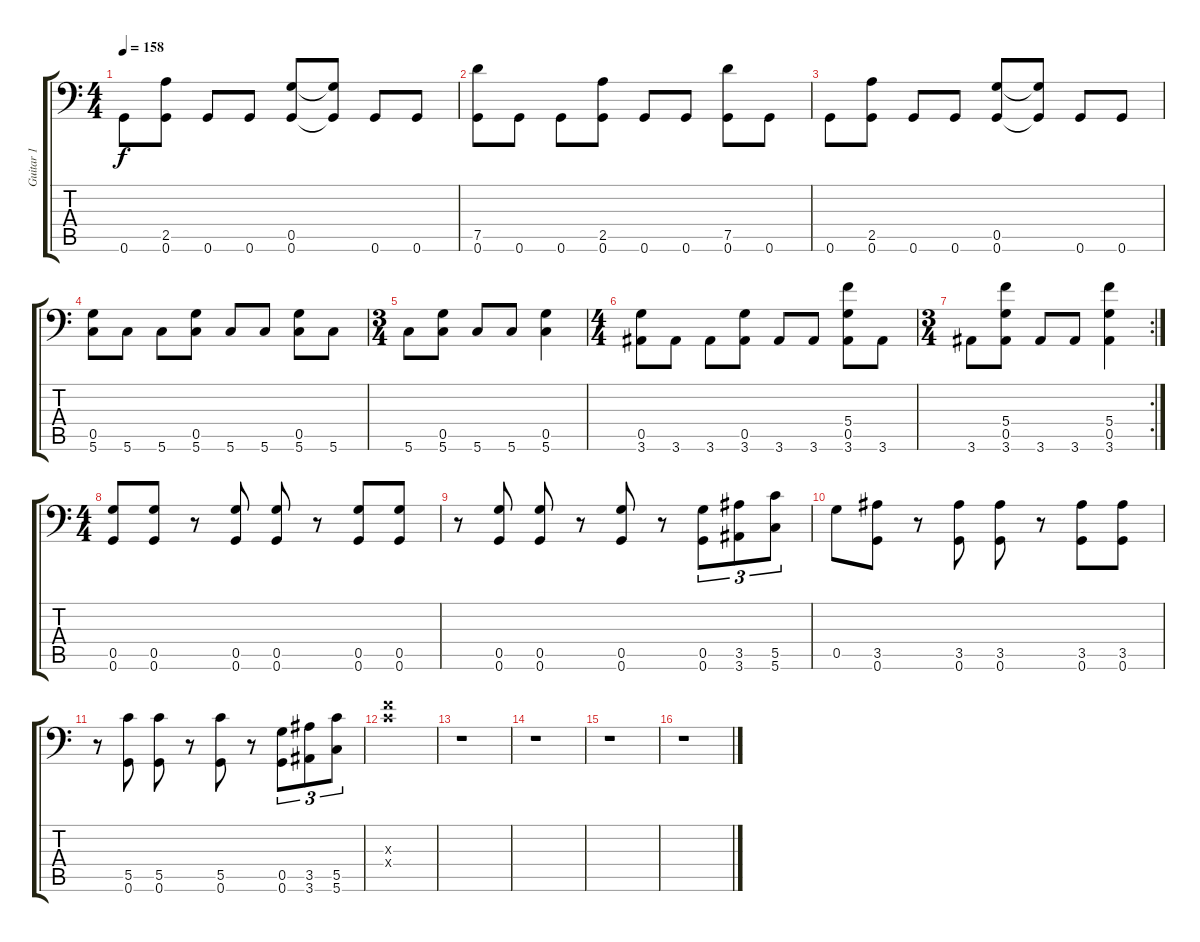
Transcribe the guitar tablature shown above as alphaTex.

\track ("Guitar 1" "Guitar 1") {instrument overdrivenguitar}
\staff {score tabs}
\tuning (D4 A3 F3 C3 G2 G1) {hide}
\ts (4 4)
\tempo 158
\clef f4
\ks c
0.6.8{dy f} (2.5 0.6).8 0.6.8 0.6.8 (0.5 0.6).8 (0.5{t} 0.6{t}).8 0.6.8 0.6.8 |
(7.5 0.6).8 0.6.8 0.6.8 (2.5 0.6).8 0.6.8 0.6.8 (7.5 0.6).8 0.6.8 |
0.6.8 (2.5 0.6).8 0.6.8 0.6.8 (0.5 0.6).8 (0.5{t} 0.6{t}).8 0.6.8 0.6.8 |
(0.5 5.6).8 5.6.8 5.6.8 (0.5 5.6).8 5.6.8 5.6.8 (0.5 5.6).8 5.6.8 |
\ts (3 4)
5.6.8 (0.5 5.6).8 5.6.8 5.6.8 (0.5 5.6).4 |
\ts (4 4)
(0.5 3.6).8 3.6.8 3.6.8 (0.5 3.6).8 3.6.8 3.6.8 (5.4 0.5 3.6).8 3.6.8 |
\rc 2
\ts (3 4)
3.6.8 (5.4 0.5 3.6).8 3.6.8 3.6.8 (5.4 0.5 3.6).4 |
\ts (4 4)
(0.5 0.6).8 (0.5 0.6).8 r.8 (0.5 0.6).8 (0.5 0.6).8 r.8 (0.5 0.6).8 (0.5 0.6).8 |
r.8 (0.5 0.6).8 (0.5 0.6).8 r.8 (0.5 0.6).8 r.8 (0.5 0.6).8{tu (3 2)} (3.5 3.6).8{tu (3 2)} (5.5 5.6).8{tu (3 2)} |
0.5.8 (3.5 0.6).8 r.8 (3.5 0.6).8 (3.5 0.6).8 r.8 (3.5 0.6).8 (3.5 0.6).8 |
r.8 (5.5 0.6).8 (5.5 0.6).8 r.8 (5.5 0.6).8 r.8 (0.5 0.6).8{tu (3 2)} (3.5 3.6).8{tu (3 2)} (5.5 5.6).8{tu (3 2)} |
(0.3{x} 0.4{x}).1 |
r.1 |
r.1 |
r.1 |
r.1
